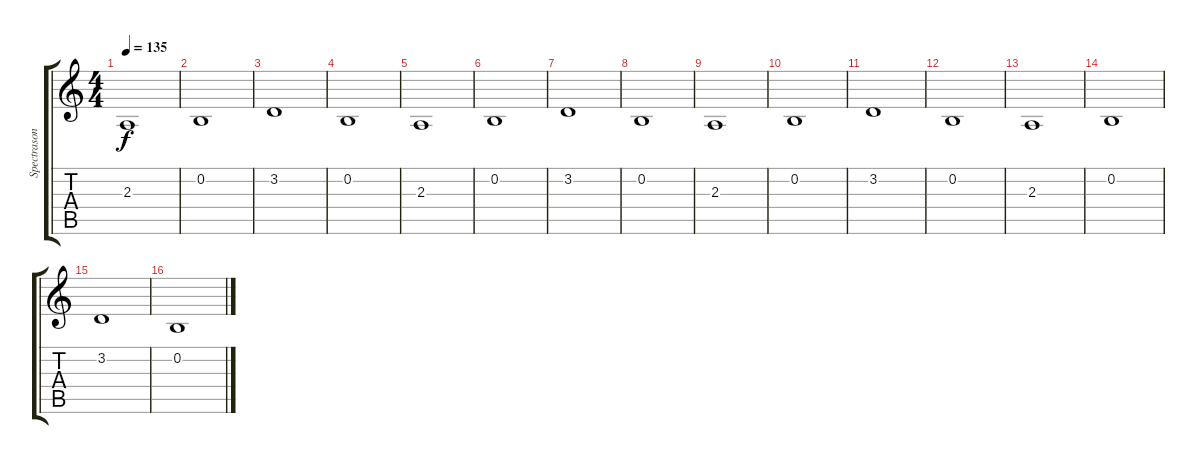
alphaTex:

\track ("Spectrasonics Omnisphere" "Spectrason") {instrument choiraahs}
\staff {score tabs}
\tuning (E4 B3 G3 D3 A2 E2) {hide}
\ts (4 4)
\tempo 135
\clef g2
\ks c
2.3.1{dy f instrument choiraahs} |
0.2.1 |
3.2.1 |
0.2.1 |
2.3.1 |
0.2.1 |
3.2.1 |
0.2.1 |
2.3.1 |
0.2.1 |
3.2.1 |
0.2.1 |
2.3.1 |
0.2.1 |
3.2.1 |
0.2.1
